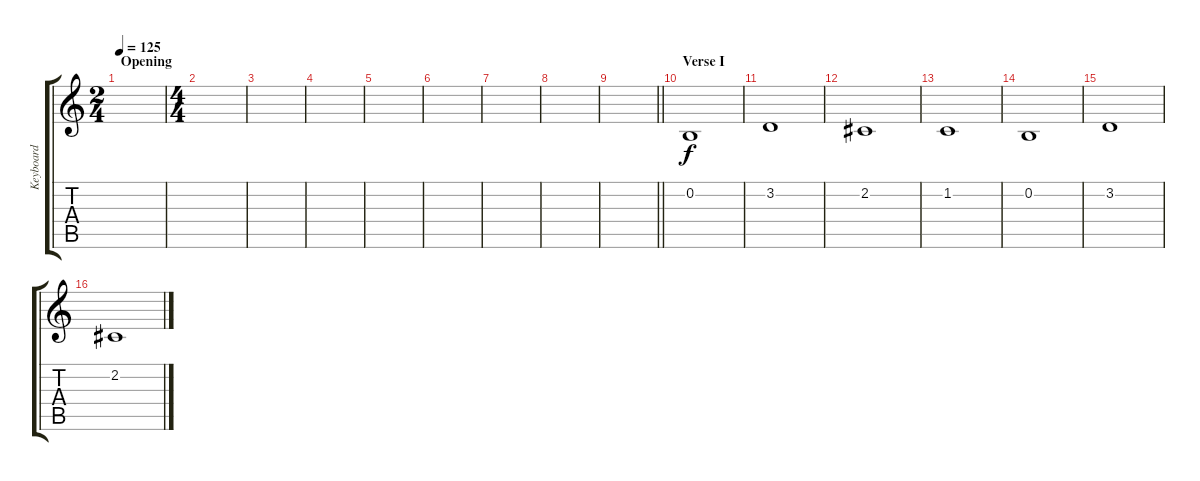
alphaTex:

\track ("Keyboard" "Keyboard") {instrument stringensemble1}
\staff {score tabs}
\tuning (E4 B3 G3 D3 A2 E2) {hide}
\ts (2 4)
\section ("" "Opening")
\tempo 125
\clef g2
\ks c
|
\ts (4 4)
|
|
|
|
|
|
|
\barLineRight lightlight
|
\section ("" "Verse I")
0.2.1 |
3.2.1 |
2.2.1 |
1.2.1 |
0.2.1 |
3.2.1 |
2.2.1
